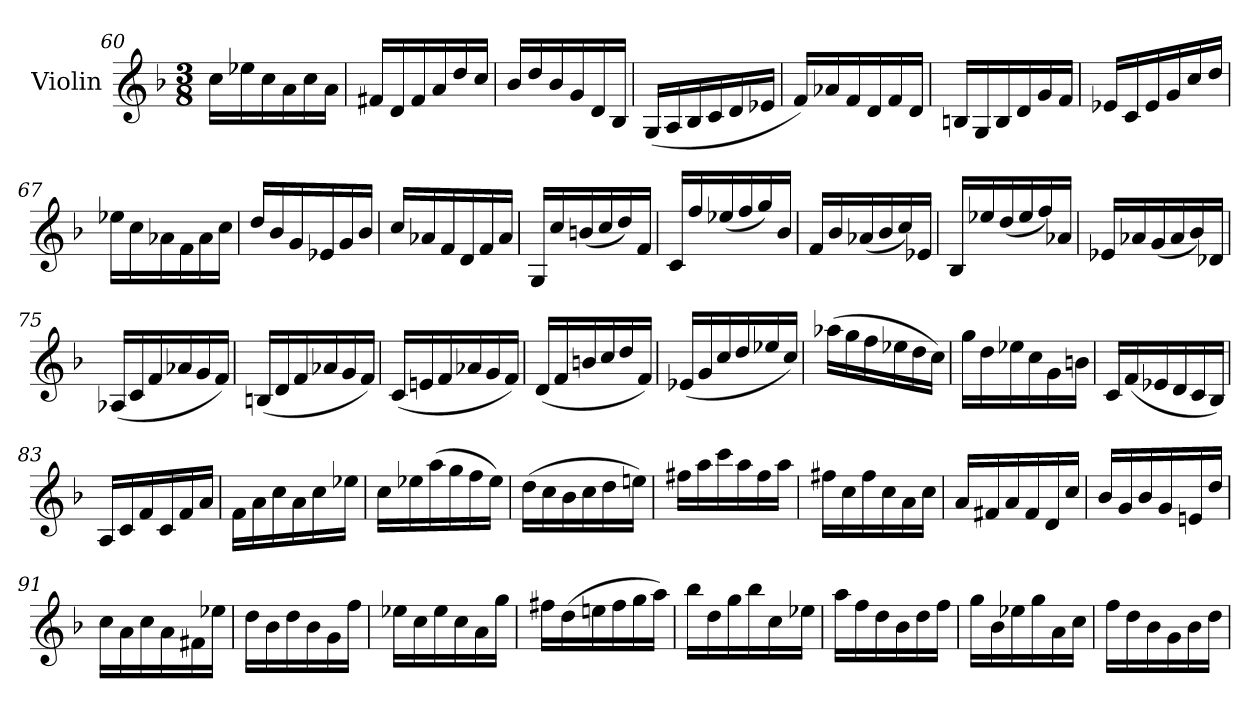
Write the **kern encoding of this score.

**kern
*part1
*staff1
*I"Violin
*I'Vln.
*clefG2
*k[b-]
*M3/8
=60
16cc\LL
16ee-X\
16cc\
16a\
16cc\
16a\JJ
!!LO:LB:g=z
=61
16f#X/LL
16d/
16f#/
16a/
16dd/
16cc/JJ
=62
16b-/LL
16dd/
16b-/
16g/
16d/
16B-/JJ
=63
(<16G/LL
16A/
16B-/
16c/
16d/
16e-X/JJ
=64
16f/LL)
16a-X/
16f/
16d/
16f/
16d/JJ
=65
16Bn/LL
16G/
16B/
16d/
16g/
16f/JJ
=66
16e-X/LL
16c/
16e-/
16g/
16cc/
16dd/JJ
=67
16ee-X\LL
16cc\
16a-X\
16f\
16a-\
16cc\JJ
!!LO:PB:g=z
=68
16dd/LL
16b-/
16g/
16e-X/
16g/
16b-/JJ
=69
16cc/LL
16a-X/
16f/
16d/
16f/
16a-/JJ
=70
16G/LL
16cc/
(<16bn/
16cc/
16dd/)
16f/JJ
=71
16c/LL
16ff/
(<16ee-X/
16ff/
16gg/)
16b-/JJ
=72
16f/LL
16b-/
(<16a-X/
16b-/
16cc/)
16e-X/JJ
=73
16B-/LL
16ee-X/
(<16dd/
16ee-/
16ff/)
16a-X/JJ
=74
16e-X/LL
16a-X/
(<16g/
16a-/
16b-/)
16d-X/JJ
!!LO:LB:g=z
=75
(<16A-X/LL
16c/
16f/
16a-X/
16g/
16f/JJ)
=76
(<16Bn/LL
16d/
16f/
16a-X/
16g/
16f/JJ)
=77
(<16c/LL
16en/
16f/
16a-X/
16g/
16f/JJ)
=78
(<16d/LL
16f/
16bn/
16cc/
16dd/
16f/JJ)
=79
(<16e-X/LL
16g/
16cc/
16dd/
16ee-X/
16cc/JJ)
=80
(>16aa-X\LL
16gg\
16ff\
16ee-X\
16dd\
16cc\JJ)
!!LO:LB:g=z
=81
16gg\LL
16dd\
16ee-X\
16cc\
16g\
16bn\JJ
=82
16c/LL
(<16f/
16e-X/
16d/
16c/
16B-/JJ)
=83
16A/LL
16c/
16f/
16c/
16f/
16a/JJ
=84
16f\LL
16a\
16cc\
16a\
16cc\
16ee-X\JJ
=85
16cc\LL
16ee-X\
(>16aa\
16gg\
16ff\
16ee-\JJ)
=86
(>16dd\LL
16cc\
16b-\
16cc\
16dd\
16een\JJ)
=87
16ff#X\LL
16aa\
16ccc\
16aa\
16ff#\
16aa\JJ
!!LO:LB:g=z
=88
16ff#X\LL
16cc\
16ff#\
16cc\
16a\
16cc\JJ
=89
16a/LL
16f#X/
16a/
16f#/
16d/
16cc/JJ
=90
16b-/LL
16g/
16b-/
16g/
16en/
16dd/JJ
=91
16cc\LL
16a\
16cc\
16a\
16f#X\
16ee-X\JJ
=92
16dd\LL
16b-\
16dd\
16b-\
16g\
16ff\JJ
=93
16ee-X\LL
16cc\
16ee-\
16cc\
16a\
16gg\JJ
=94
16ff#X\LL
(>16dd\
16een\
16ff#\
16gg\
16aa\JJ)
!!LO:LB:g=z
=95
16bb-\LL
16dd\
16gg\
16bb-\
16cc\
16ee-X\JJ
=96
16aa\LL
16ff\
16dd\
16b-\
16dd\
16ff\JJ
=97
16gg\LL
16b-\
16ee-X\
16gg\
16a\
16cc\JJ
=98
16ff\LL
16dd\
16b-\
16g\
16b-\
16dd\JJ
=
*-
